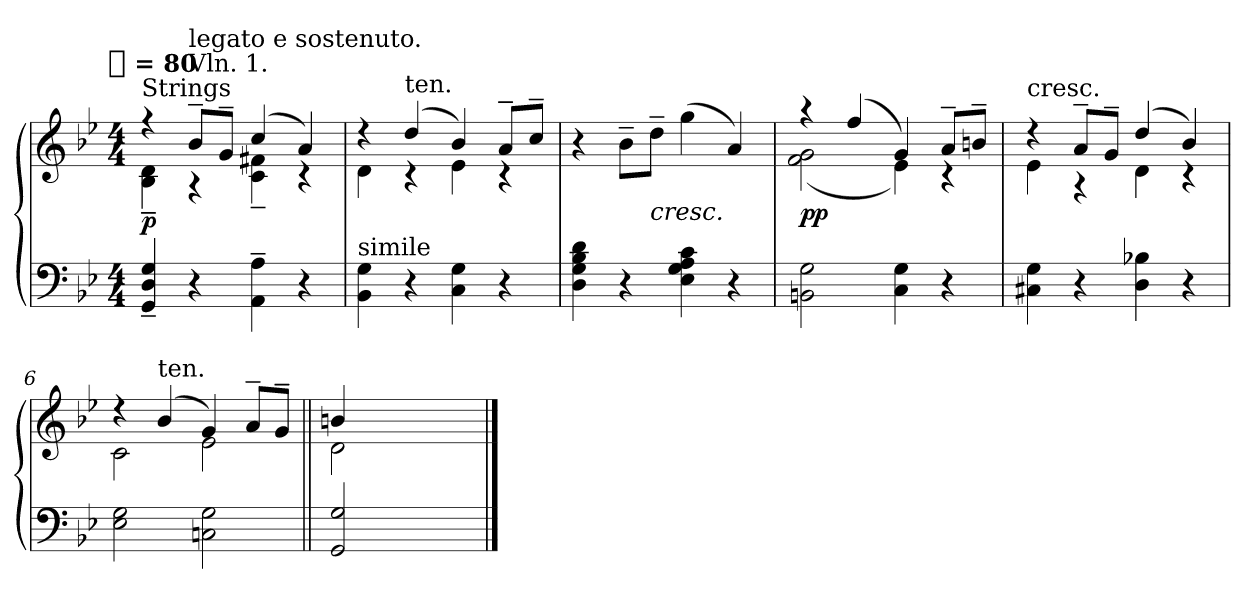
**kern	**kern	**dynam
*part1	*part1	*part1
*staff2	*staff1	*staff1/2
*clefF4	*clefG2	*
*k[b-e-]	*k[b-e-]	*
!!LO:TX:omd:t=[quarter] = 80
*M4/4	*M4/4	*
*MM80	*MM80	*
=1	=1	=1
*	*^	*
!	!LO:TX:t=Strings	!	!
!	!	!	!LO:DY:a=2
4GG~/ 4D~/ 4G~/	4r	4B-~\ 4d~\	p
!	!LO:TX:a:t=Vln. 1.	!	!
!	!LO:TX:a:t=legato e sostenuto.	!	!
4r	8b-~L	4r	.
.	8g~J	.	.
4AA~\ 4A~\	(>4cc/	4c~\ 4f#X~\	.
4r	4a/)	4r	.
=2	=2	=2	=2
!LO:TX:a:t=simile	!	!	!
4BB-\ 4G\	4r	4d\	.
!	!LO:TX:a:t=ten.	!	!
4r	(>4dd/	4r	.
4C\ 4G\	4b-/)	4e-\	.
4r	8a~L	4r	.
.	8cc~J	.	.
*	*v	*v	*
=3	=3	=3
4D\ 4G\ 4B-\ 4d\	4r	.
4r	8b-~L	[
.	8dd~J	<
4E-\ 4G\ 4A\ 4c\	(>4gg\	.
4r	4a/)	] ]
=4	=4	=4
*	*^	*
!	!	!	!LO:DY:c=2
2BBn\ 2G\	4r	(<2f\ 2g\	pp
.	(>4ff/	.	.
4C\ 4G\	4g/)	4e-\)	.
4r	8a~L	4r	.
.	8b~J	.	.
=5	=5	=5	=5
!	!LO:TX:t=cresc.	!	!
4C#X\ 4G\	4r	4e-\	.
4r	8a~L	4r	.
.	8g~J	.	.
4D\ 4B-X\	(>4dd/	4d\	.
4r	4b-/)	4r	.
=6	=6	=6	=6
2E-\ 2G\	4r	2c\	.
!	!LO:TX:a:t=ten.	!	!
.	(>4b-/	.	.
2Cn\ 2G\	4g/)	2e-\	.
.	8a~L	.	.
.	8g~J	.	.
=7||	=7||	=7||	=7||
2GG/ 2G/	4bn/	2d\	.
.	4ryy	.	.
2ryy	2ryy	2ryy	.
*	*v	*v	*
==	==	==
*-	*-	*-
